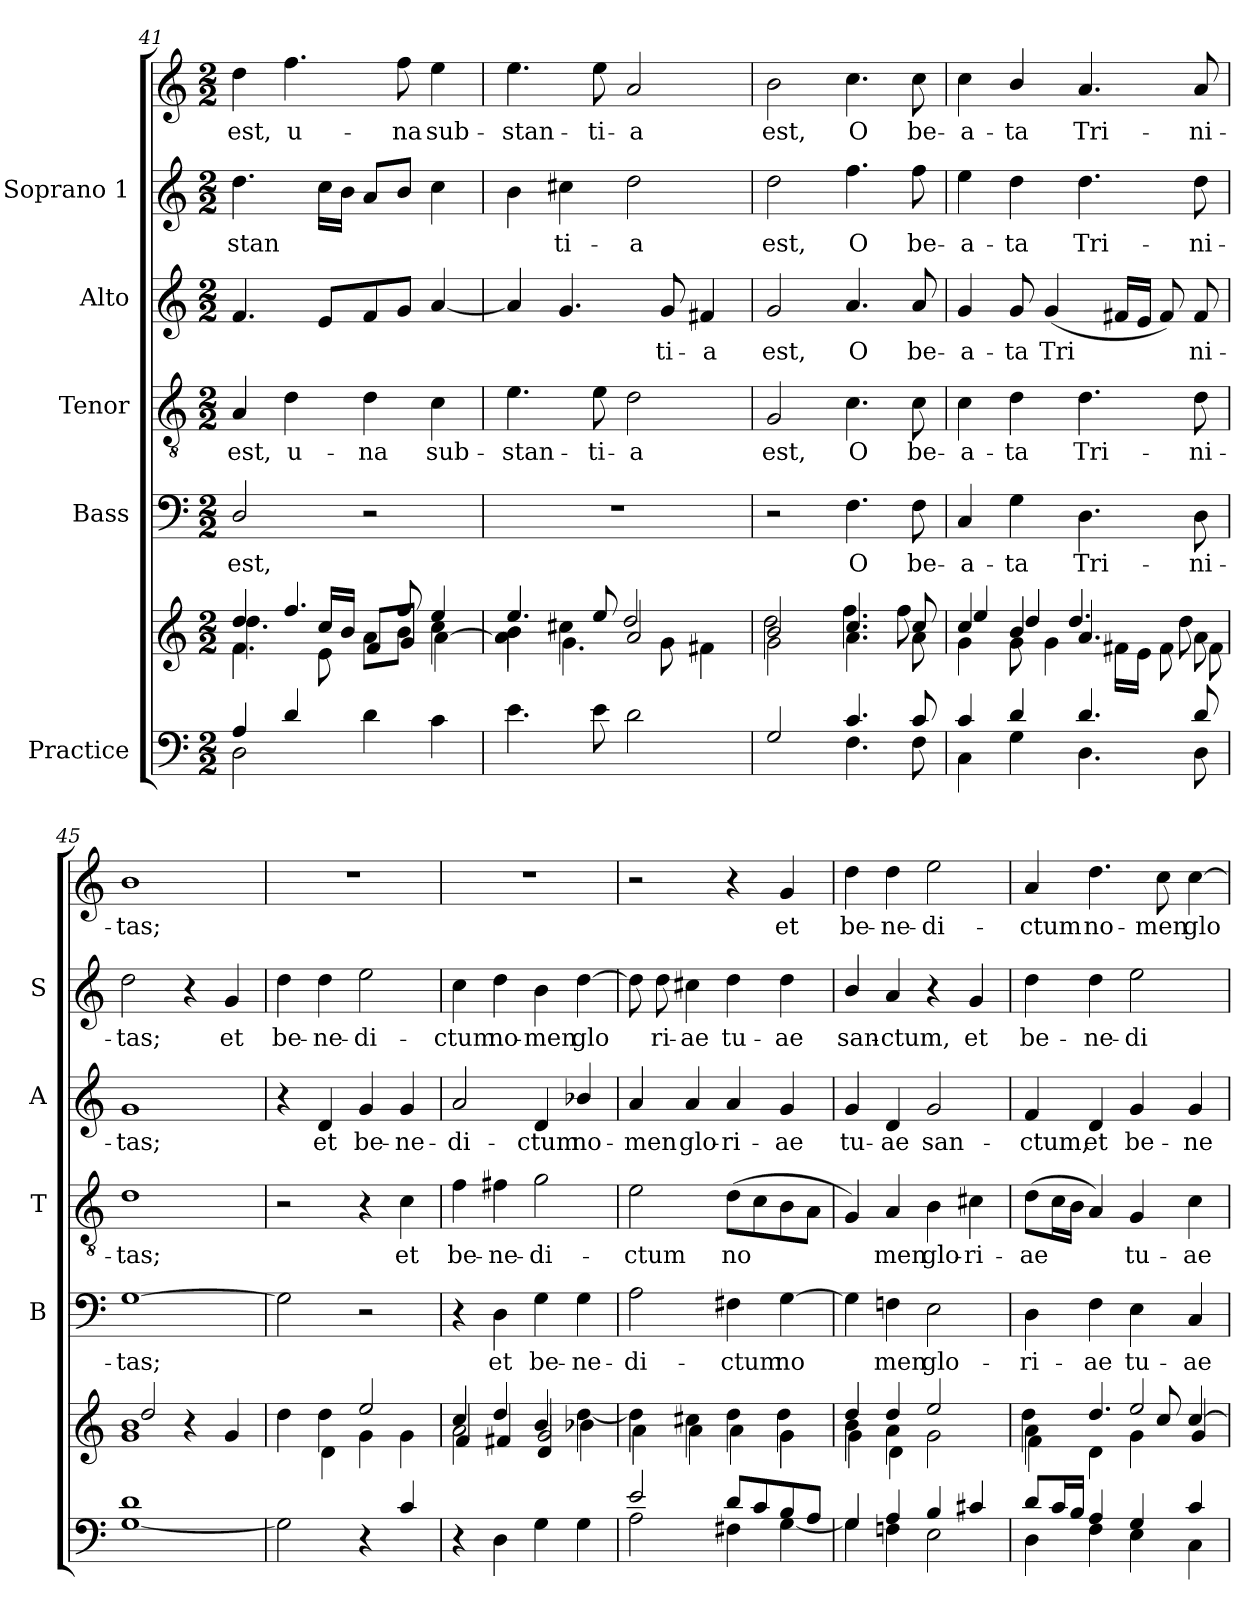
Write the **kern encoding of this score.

**kern	**kern	**kern	**text	**kern	**text	**kern	**text	**kern	**text	**kern	**text
*part5	*part5	*part4	*part4	*part3	*part3	*part2	*part2	*part1	*part1	*part1	*part1
*staff7	*staff6	*staff5	*staff5	*staff4	*staff4	*staff3	*staff3	*staff2	*staff2	*staff1	*staff1
*I"Practice	*	*I"Bass	*	*I"Tenor	*	*I"Alto	*	*I"Soprano 1	*	*	*
*	*	*I'B	*	*I'T	*	*I'A	*	*I'S	*	*	*
*clefF4	*clefG2	*clefF4	*	*clefGv2	*	*clefG2	*	*clefG2	*	*clefG2	*
*k[]	*k[]	*k[]	*	*k[]	*	*k[]	*	*k[]	*	*k[]	*
*C:	*C:	*C:	*	*C:	*	*C:	*	*C:	*	*C:	*
*M2/2	*M2/2	*M2/2	*	*M2/2	*	*M2/2	*	*M2/2	*	*M2/2	*
=41	=41	=41	=41	=41	=41	=41	=41	=41	=41	=41	=41
*^	*^	*	*	*	*	*	*	*	*	*	*
*	*	*	*^	*	*	*	*	*	*	*	*	*	*
!	!	!	!	!	!	!LO:LY:b	!	!LO:LY:b	!	!	!	!LO:LY:b	!	!LO:LY:b
4A/	2D\	4dd/	4.dd\	4.f\	2D/	est,	4A/	est,	4.f/	.	4.dd\	-stan­	4dd\	-est,
!	!	!	!	!	!	!	!	!LO:LY:b	!	!	!	!	!	!LO:LY:b
4d/	.	4.ff/	.	.	.	.	4d\	u-	.	.	.	.	4.ff\	u-
.	.	.	16cc/LL	8e\	.	.	.	.	8e/L	.	16cc\LL	.	.	.
.	.	.	16b/JJ	.	.	.	.	.	.	.	16b\JJ	.	.	.
!	!	!	!	!	!	!	!	!LO:LY:b	!	!	!	!	!	!
4d\	2ryy	.	8a\L	8f/L	2r	.	4d\	-na	8f/	.	8a/L	.	.	.
!	!	!	!	!	!	!	!	!	!	!	!	!	!	!LO:LY:b
.	.	8ff/	8b\J	8g/J	.	.	.	.	8g/J	.	8b/J	.	8ff\	-na
!	!	!	!	!	!	!	!	!LO:LY:b	!	!	!	!	!	!LO:LY:b
4c\	.	4ee/	4cc\	[4a\	.	.	4c\	sub-	[4a/	.	4cc\	.	4ee\	sub-
=42	=42	=42	=42	=42	=42	=42	=42	=42	=42	=42	=42	=42	=42	=42
!	!	!	!	!	!	!	!	!LO:LY:b	!	!	!	!	!	!LO:LY:b
4.e\	1ryy	4.ee/	4b\	4a\] 4b\	1r	.	4.e\	-stan-	4a/]	.	4b\	.	4.ee\	stan-
!	!	!	!	!	!	!	!	!	!	!	!	!LO:LY:b	!	!
.	.	.	4cc#X\	4.g\	.	.	.	.	4.g/	.	4cc#X\	ti-	.	.
!	!	!	!	!	!	!	!	!LO:LY:b	!	!	!	!	!	!LO:LY:b
8e\	.	8ee/	.	.	.	.	8e\	-ti-	.	.	.	.	8ee\	-ti-
!	!	!	!	!	!	!	!	!LO:LY:b	!	!	!	!LO:LY:b	!	!LO:LY:b
2d\	.	2a/	2dd/	.	.	.	2d\	-a	.	.	2dd\	-a	2a/	-a
!	!	!	!	!	!	!	!	!	!	!LO:LY:b	!	!	!	!
.	.	.	.	8g\	.	.	.	.	8g/	ti-	.	.	.	.
!	!	!	!	!	!	!	!	!	!	!LO:LY:b	!	!	!	!
.	.	.	.	4f#X\	.	.	.	.	4f#X/	-a	.	.	.	.
=43	=43	=43	=43	=43	=43	=43	=43	=43	=43	=43	=43	=43	=43	=43
!	!	!	!	!	!	!	!	!LO:LY:b	!	!LO:LY:b	!	!LO:LY:b	!	!LO:LY:b
2G/	2ryy	2b/	2dd\	2g\	2r	.	2G/	est,	2g/	est,	2dd\	-est,	2b\	est,
!	!	!	!	!	!	!LO:LY:b	!	!LO:LY:b	!	!LO:LY:b	!	!LO:LY:b	!	!LO:LY:b
4.c/	4.F\	4.cc/	4.ff\	4.a\	4.F\	O	4.c\	O	4.a/	O	4.ff\	O	4.cc\	O
!	!	!	!	!	!	!LO:LY:b	!	!LO:LY:b	!	!LO:LY:b	!	!LO:LY:b	!	!LO:LY:b
8c/	8F\	8cc/	8ff\	8a\	8F\	be-	8c\	be-	8a/	be-	8ff\	be-	8cc\	be-
=44	=44	=44	=44	=44	=44	=44	=44	=44	=44	=44	=44	=44	=44	=44
!	!	!	!	!	!	!LO:LY:b	!	!LO:LY:b	!	!LO:LY:b	!	!LO:LY:b	!	!LO:LY:b
4c/	4C\	4cc/	4ee/	4g\	4C/	-a-	4c\	-a-	4g/	-a-	4ee\	-a-	4cc\	-a-
!	!	!	!	!	!	!LO:LY:b	!	!LO:LY:b	!	!LO:LY:b	!	!LO:LY:b	!	!LO:LY:b
4d/	4G\	4b/	4dd/	8g\	4G\	-ta	4d\	-ta	8g/	-ta	4dd\	-ta	4b/	-ta
!	!	!	!	!	!	!	!	!	!	!LO:LY:b	!	!	!	!
.	.	.	.	4g\	.	.	.	.	(<4g/	Tri­	.	.	.	.
!	!	!	!	!	!	!LO:LY:b	!	!LO:LY:b	!	!	!	!LO:LY:b	!	!LO:LY:b
4.d/	4.D\	4.a/	4.dd/	.	4.D\	Tri-	4.d\	Tri-	.	.	4.dd\	Tri-	4.a/	Tri-
.	.	.	.	16f#X\LL	.	.	.	.	16f#X/LL	.	.	.	.	.
.	.	.	.	16e\JJ	.	.	.	.	16e/JJ	.	.	.	.	.
.	.	.	.	8f#\	.	.	.	.	8f#/)	.	.	.	.	.
!	!	!	!	!	!	!LO:LY:b	!	!LO:LY:b	!	!LO:LY:b	!	!LO:LY:b	!	!LO:LY:b
8d/	8D\	8a\	8dd\	8f#\	8D\	-ni-	8d\	-ni-	8f#/	ni-	8dd\	-ni-	8a/	-ni-
=45	=45	=45	=45	=45	=45	=45	=45	=45	=45	=45	=45	=45	=45	=45
!	!	!	!	!	!	!LO:LY:b	!	!LO:LY:b	!	!LO:LY:b	!	!LO:LY:b	!	!LO:LY:b
1d	[<1G	1b	2dd/	1g	[1G	-tas;	1d	-tas;	1g	-tas;	2dd\	tas;	1b	-tas;
.	.	.	4r	.	.	.	.	.	.	.	4r	.	.	.
!	!	!	!	!	!	!	!	!	!	!	!	!LO:LY:b	!	!
.	.	.	4g/	.	.	.	.	.	.	.	4g/	et	.	.
!!LO:PB:g=z
=46	=46	=46	=46	=46	=46	=46	=46	=46	=46	=46	=46	=46	=46	=46
!	!	!	!	!	!	!	!	!	!	!	!	!LO:LY:b	!	!
2ryy	2G\]	1ryy	4dd\	4ryy	2G\]	.	2r	.	4r	.	4dd\	be-	1r	.
!	!	!	!	!	!	!	!	!	!	!LO:LY:b	!	!LO:LY:b	!	!
.	.	.	4dd\	4d\	.	.	.	.	4d/	et	4dd\	-ne-	.	.
!	!	!	!	!	!	!	!	!	!	!LO:LY:b	!	!LO:LY:b	!	!
4r	2ryy	.	2ee/	4g\	2r	.	4r	.	4g/	be-	2ee\	-di-	.	.
!	!	!	!	!	!	!	!	!LO:LY:b	!	!LO:LY:b	!	!	!	!
4c/	.	.	.	4g\	.	.	4c\	et	4g/	-ne-	.	.	.	.
*v	*v	*	*	*	*	*	*	*	*	*	*	*	*	*
=47	=47	=47	=47	=47	=47	=47	=47	=47	=47	=47	=47	=47	=47
*	*	*	*^	*	*	*	*	*	*	*	*	*	*
!	!	!	!	!	!	!	!	!LO:LY:b	!	!LO:LY:b	!	!LO:LY:b	!	!
4r	1ryy	4cc/	2a\	4f/	4r	.	4f\	be-	2a/	-di-	4cc\	-ctum	1r	.
!	!	!	!	!	!	!LO:LY:b	!	!LO:LY:b	!	!	!	!LO:LY:b	!	!
4D\	.	4dd/	.	4f#X/	4D\	et	4f#X\	-ne-	.	.	4dd\	no-	.	.
!	!	!	!	!	!	!LO:LY:b	!	!LO:LY:b	!	!LO:LY:b	!	!LO:LY:b	!	!
4G\	.	4b/	4d/	2g/	4G\	be-	2g\	-di-	4d/	-ctum	4b\	-men	.	.
!	!	!	!	!	!	!LO:LY:b	!	!	!	!LO:LY:b	!	!LO:LY:b	!	!
4G\	.	[<4dd\	4b-X\	.	4G\	-ne-	.	.	4b-X/	no-	[4dd\	glo­	.	.
*	*	*	*v	*v	*	*	*	*	*	*	*	*	*	*
=48	=48	=48	=48	=48	=48	=48	=48	=48	=48	=48	=48	=48	=48
*^	*	*	*	*	*	*	*	*	*	*	*	*	*
!	!	!	!	!	!	!LO:LY:b	!	!LO:LY:b	!	!LO:LY:b	!	!	!	!
2e/	2A\	2ryy	4dd\]	4a\	2A\	-di-	2e\	-ctum	4a/	-men	8dd\]	.	2r	.
!	!	!	!	!	!	!	!	!	!	!	!	!LO:LY:b	!	!
.	.	.	.	.	.	.	.	.	.	.	8dd\	ri-	.	.
!	!	!	!	!	!	!	!	!	!	!LO:LY:b	!	!LO:LY:b	!	!
.	.	.	4cc#X\	4a\	.	.	.	.	4a/	glo-	4cc#X\	-ae	.	.
!	!	!	!	!	!	!LO:LY:b	!	!LO:LY:b	!	!LO:LY:b	!	!LO:LY:b	!	!
8d/L	4F#X\	4ryy	4dd\	4a\	4F#X\	-ctum	(>8d\L	no­	4a/	-ri-	4dd\	tu-	4r	.
8c/	.	.	.	.	.	.	8c\	.	.	.	.	.	.	.
!	!	!	!	!	!	!LO:LY:b	!	!	!	!LO:LY:b	!	!LO:LY:b	!	!LO:LY:b
8B/	[<4G\	4g\	4dd\	4g\	[4G\	no­	8B\	.	4g/	-ae	4dd\	-ae	4g/	et
8A/J	.	.	.	.	.	.	8A\J	.	.	.	.	.	.	.
=49	=49	=49	=49	=49	=49	=49	=49	=49	=49	=49	=49	=49	=49	=49
!	!	!	!	!	!	!	!	!	!	!LO:LY:b	!	!LO:LY:b	!	!LO:LY:b
4G/	4G\]	4dd/	4b\	4g\	4G\]	.	4G/)	.	4g/	tu-	4b/	-san-	4dd\	be-
!	!	!	!	!	!	!LO:LY:b	!	!LO:LY:b	!	!LO:LY:b	!	!LO:LY:b	!	!LO:LY:b
4A/	4Fni\	4dd/	4a\	4d\	4Fni\	men	4A/	men	4d/	-ae	4a/	-ctum,	4dd\	-ne-
!	!	!	!	!	!	!LO:LY:b	!	!LO:LY:b	!	!LO:LY:b	!	!	!	!LO:LY:b
4B/	2E\	2ee/	4ryy	2g\	2E\	glo-	4B\	glo-	2g/	san-	4r	.	2ee\	-di-
!	!	!	!	!	!	!	!	!LO:LY:b	!	!	!	!LO:LY:b	!	!
4c#X/	.	.	4g\yy	.	.	.	4c#X\	-ri-	.	.	4g/	et	.	.
=50	=50	=50	=50	=50	=50	=50	=50	=50	=50	=50	=50	=50	=50	=50
!	!	!	!	!	!	!LO:LY:b	!	!LO:LY:b	!	!LO:LY:b	!	!LO:LY:b	!	!LO:LY:b
8d/L	4D\	4a\	4dd\	4f\	4D\	-ri-	(>8d\L	-ae	4f/	-ctum,	4dd\	be-	4a/	ctum
16c/L	.	.	.	.	.	.	16c\L	.	.	.	.	.	.	.
16B/JJ	.	.	.	.	.	.	16B\JJ	.	.	.	.	.	.	.
!	!	!	!	!	!	!LO:LY:b	!	!	!	!LO:LY:b	!	!LO:LY:b	!	!LO:LY:b
4A/	4F\	4.dd/	4dd\yy	4d\	4F\	-ae	4A/)	.	4d/	et	4dd\	-ne-	4.dd\	no-
!	!	!	!	!	!	!LO:LY:b	!	!LO:LY:b	!	!LO:LY:b	!	!LO:LY:b	!	!
4G/	4E\	.	2ee/	4g\	4E\	tu-	4G/	tu-	4g/	be-	2ee\	-di-	.	.
!	!	!	!	!	!	!	!	!	!	!	!	!	!	!LO:LY:b
.	.	8cc/	.	.	.	.	.	.	.	.	.	.	8cc\	-men
!	!	!	!	!	!	!LO:LY:b	!	!LO:LY:b	!	!LO:LY:b	!	!	!	!LO:LY:b
4c/	4C\	[>4cc/	.	4g/	4C/	-ae	4c\	-ae	4g/	-ne-	.	.	[4cc\	glo­
*v	*v	*	*	*	*	*	*	*	*	*	*	*	*	*
*	*v	*v	*v	*	*	*	*	*	*	*	*	*	*
=	=	=	=	=	=	=	=	=	=	=	=
*-	*-	*-	*-	*-	*-	*-	*-	*-	*-	*-	*-
